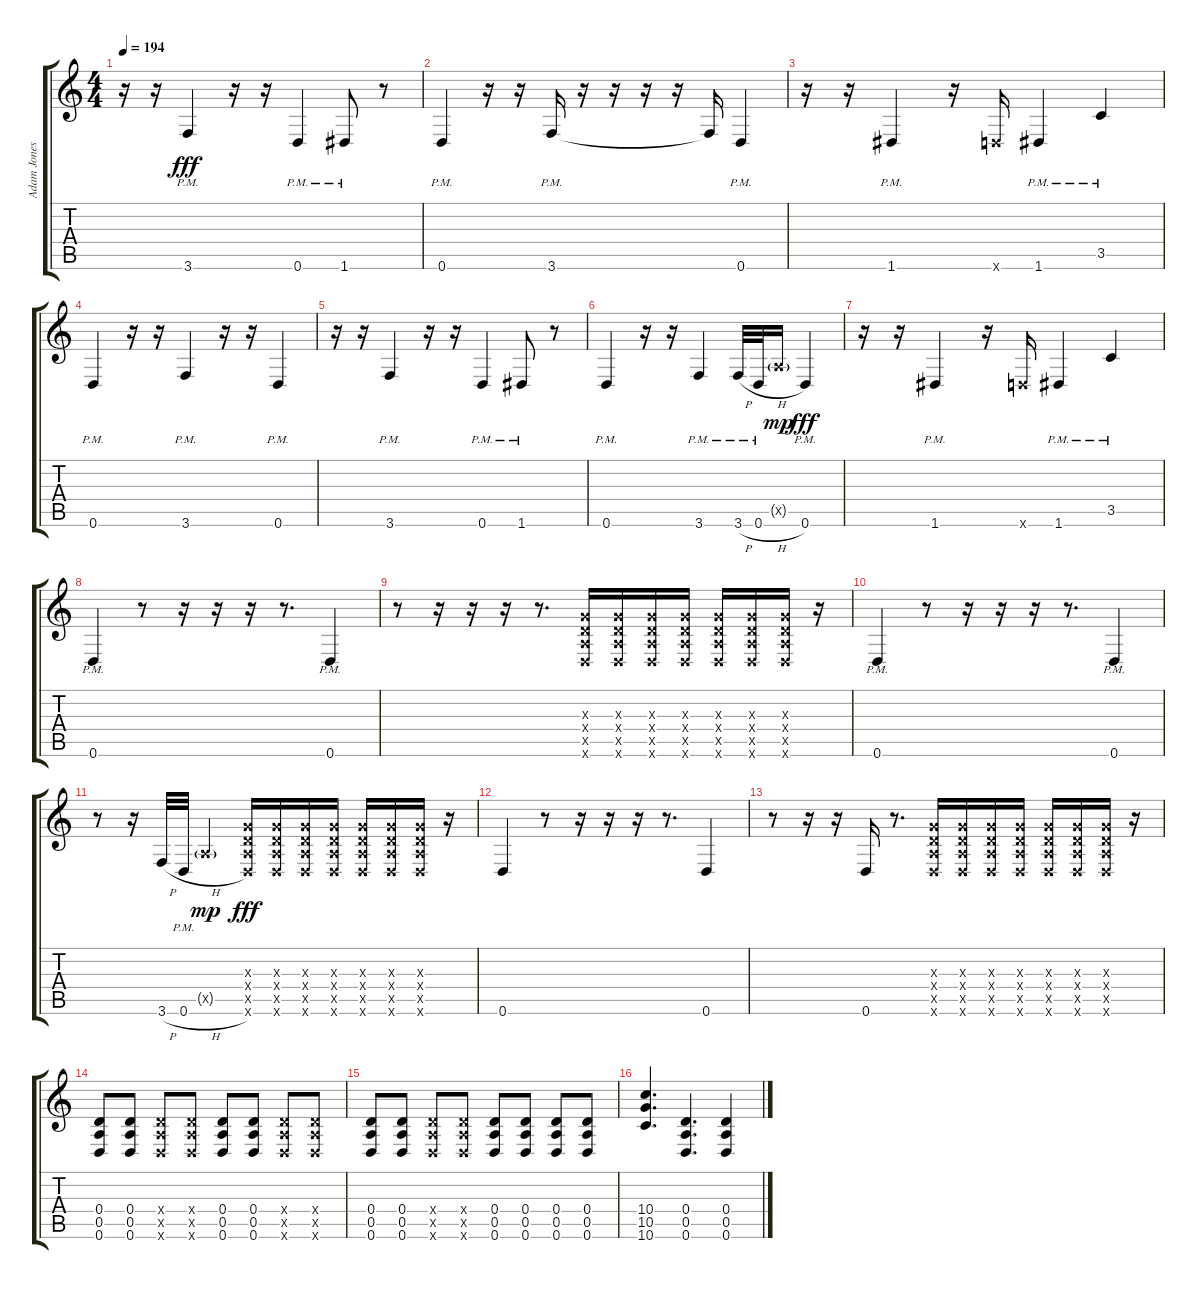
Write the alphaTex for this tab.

\track ("Adam Jones" "Adam Jones") {instrument distortionguitar}
\staff {score tabs}
\tuning (E4 B3 G3 D3 A2 D2) {hide}
\ts (4 4)
\tempo 194
\clef g2
\ks c
r.16{dy fff} r.16 3.6{pm}.4 r.16 r.16 0.6{pm}.4 1.6{pm}.8 r.8 |
0.6{pm}.4 r.16 r.16 3.6{pm}.16 r.16 r.16 r.16 r.16 3.6{t}.16 0.6{pm}.4 |
r.16 r.16 1.6{pm}.4 r.16 0.6{x}.16 1.6{pm}.4 3.5{pm}.4 |
0.6{pm}.4 r.16 r.16 3.6{pm}.4 r.16 r.16 0.6{pm}.4 |
r.16 r.16 3.6{pm}.4 r.16 r.16 0.6{pm}.4 1.6{pm}.8 r.8 |
0.6{pm}.4 r.16 r.16 3.6{pm}.4 3.6{h pm}.32 0.6{h pm}.32 0.5{g x}.16{dy mp} 0.6{pm}.4{dy fff} |
r.16 r.16 1.6{pm}.4 r.16 0.6{x}.16 1.6{pm}.4 3.5{pm}.4 |
0.6{pm}.4 r.8 r.16 r.16 r.16 r.8{d} 0.6{pm}.4 |
r.8 r.16 r.16 r.16 r.8{d} (0.3{x} 0.4{x} 0.5{x} 0.6{x}).16 (0.3{x} 0.4{x} 0.5{x} 0.6{x}).16 (0.3{x} 0.4{x} 0.5{x} 0.6{x}).16 (0.3{x} 0.4{x} 0.5{x} 0.6{x}).16 (0.3{x} 0.4{x} 0.5{x} 0.6{x}).16 (0.3{x} 0.4{x} 0.5{x} 0.6{x}).16 (0.3{x} 0.4{x} 0.5{x} 0.6{x}).16 r.16 |
0.6{pm}.4 r.8 r.16 r.16 r.16 r.8{d} 0.6{pm}.4 |
r.8 r.16 3.6{h}.32 0.6{h pm}.32 0.5{g x}.4{dy mp} (0.3{x} 0.4{x} 0.5{x} 0.6{x}).16{dy fff} (0.3{x} 0.4{x} 0.5{x} 0.6{x}).16 (0.3{x} 0.4{x} 0.5{x} 0.6{x}).16 (0.3{x} 0.4{x} 0.5{x} 0.6{x}).16 (0.3{x} 0.4{x} 0.5{x} 0.6{x}).16 (0.3{x} 0.4{x} 0.5{x} 0.6{x}).16 (0.3{x} 0.4{x} 0.5{x} 0.6{x}).16 r.16 |
0.6.4 r.8 r.16 r.16 r.16 r.8{d} 0.6.4 |
r.8 r.16 r.16 0.6.16 r.8{d} (0.3{x} 0.4{x} 0.5{x} 0.6{x}).16 (0.3{x} 0.4{x} 0.5{x} 0.6{x}).16 (0.3{x} 0.4{x} 0.5{x} 0.6{x}).16 (0.3{x} 0.4{x} 0.5{x} 0.6{x}).16 (0.3{x} 0.4{x} 0.5{x} 0.6{x}).16 (0.3{x} 0.4{x} 0.5{x} 0.6{x}).16 (0.3{x} 0.4{x} 0.5{x} 0.6{x}).16 r.16 |
(0.4 0.5 0.6).8 (0.4 0.5 0.6).8 (0.4{x} 0.5{x} 0.6{x}).8 (0.4{x} 0.5{x} 0.6{x}).8 (0.4 0.5 0.6).8 (0.4 0.5 0.6).8 (0.4{x} 0.5{x} 0.6{x}).8 (0.4{x} 0.5{x} 0.6{x}).8 |
(0.4 0.5 0.6).8 (0.4 0.5 0.6).8 (0.4{x} 0.5{x} 0.6{x}).8 (0.4{x} 0.5{x} 0.6{x}).8 (0.4 0.5 0.6).8 (0.4 0.5 0.6).8 (0.4 0.5 0.6).8 (0.4 0.5 0.6).8 |
(10.4 10.5 10.6).4{d} (0.4 0.5 0.6).4{d} (0.4 0.5 0.6).4
